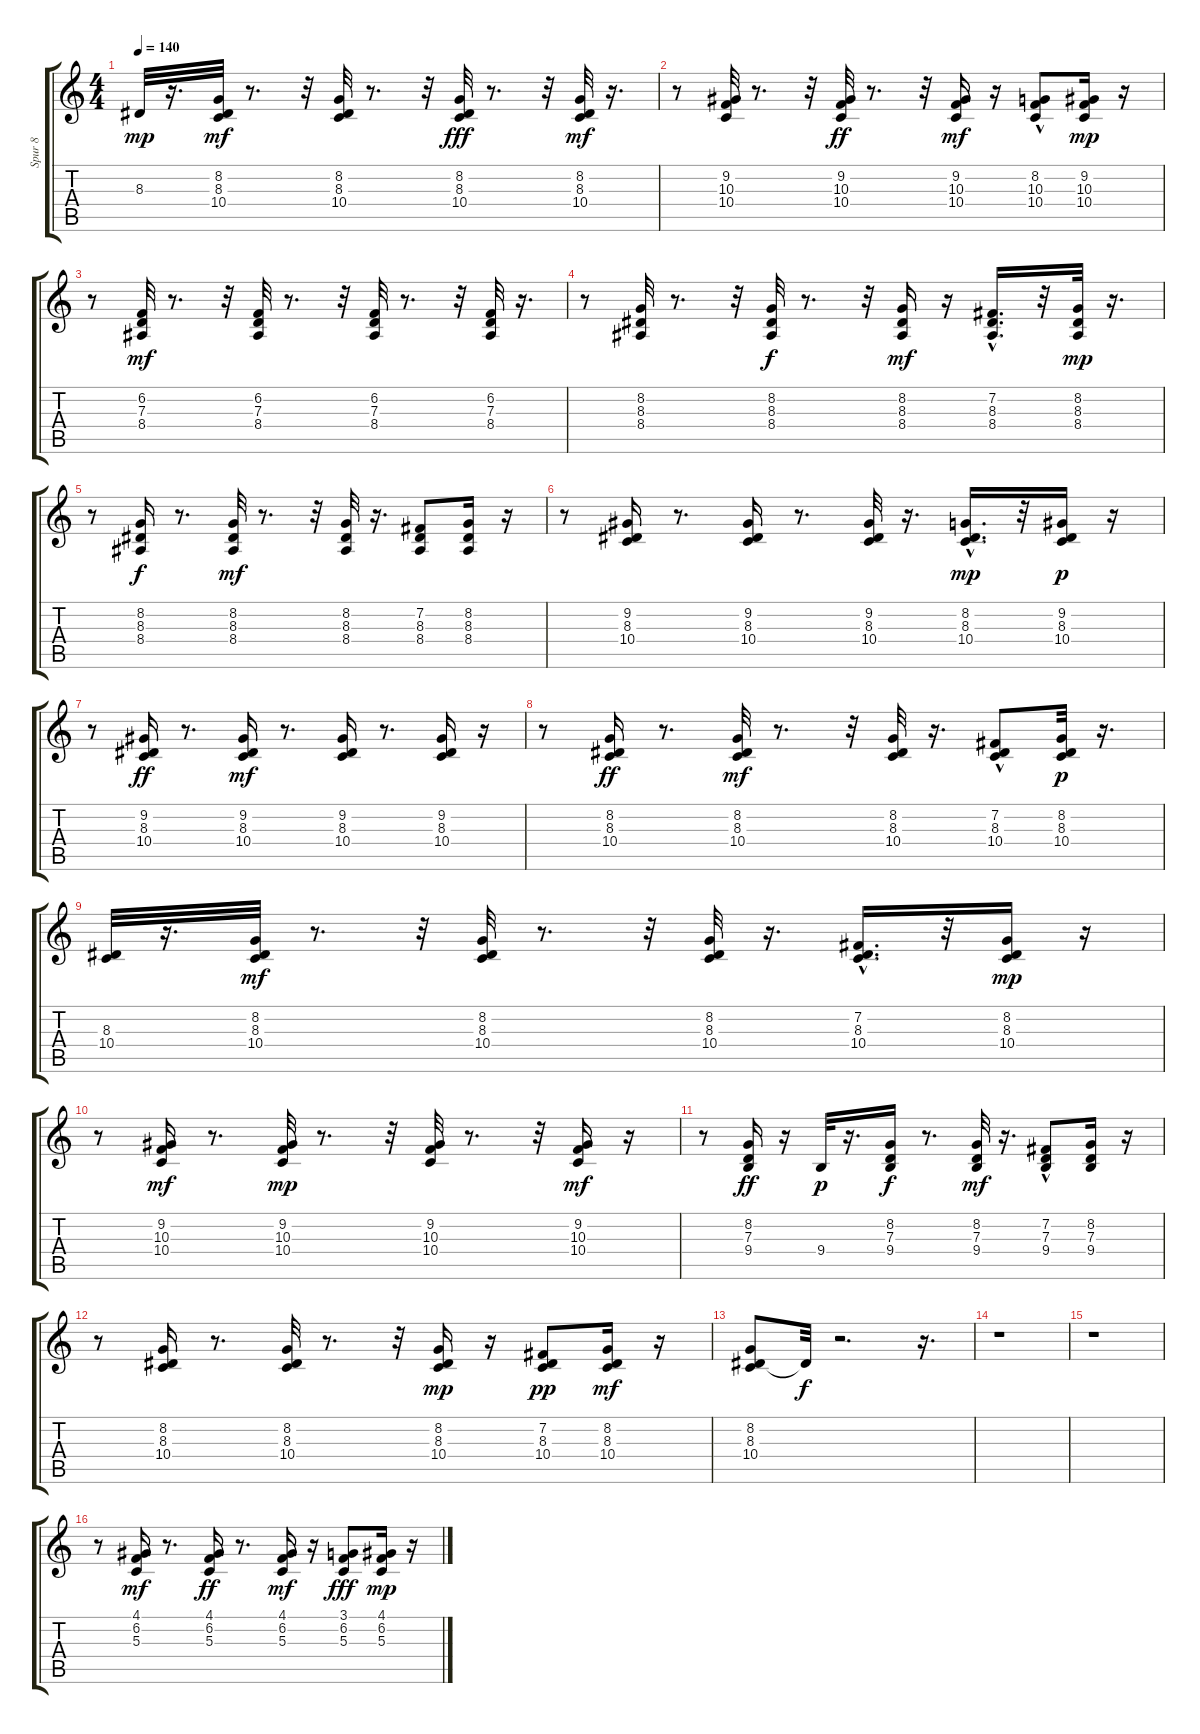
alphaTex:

\track ("Spur 8" "Spur 8") {instrument trombone}
\staff {score tabs}
\tuning (E4 B3 G3 D3 A2 E2) {hide}
\ts (4 4)
\tempo 140
\clef g2
\ks c
8.3.32{dy mp} r.16{d} (8.2 8.3 10.4).32{dy mf} r.8{d} r.32 (8.2 8.3 10.4).32 r.8{d} r.32 (8.2 8.3 10.4).32{dy fff} r.8{d} r.32 (8.2 8.3 10.4).32{dy mf} r.16{d} |
r.8 (9.2 10.3 10.4).32 r.8{d} r.32 (9.2 10.3 10.4).32{dy ff} r.8{d} r.32 (9.2 10.3 10.4).16{dy mf} r.16 (8.2 10.3 10.4{hac}).8 (9.2 10.3 10.4).16{dy mp} r.16 |
r.8 (6.2 7.3 8.4).32{dy mf} r.8{d} r.32 (6.2 7.3 8.4).32 r.8{d} r.32 (6.2 7.3 8.4).32 r.8{d} r.32 (6.2 7.3 8.4).32 r.16{d} |
r.8 (8.2 8.3 8.4).32 r.8{d} r.32 (8.2 8.3 8.4).32{dy f} r.8{d} r.32 (8.2 8.3 8.4).16{dy mf} r.16 (7.2{hac} 8.3 8.4).16{d} r.32 (8.2 8.3 8.4).32{dy mp} r.16{d} |
r.8 (8.2 8.3 8.4).16{dy f} r.8{d} (8.2 8.3 8.4).32{dy mf} r.8{d} r.32 (8.2 8.3 8.4).32 r.16{d} (7.2 8.3 8.4).8 (8.2 8.3 8.4).16 r.16 |
r.8 (9.2 8.3 10.4).16 r.8{d} (9.2 8.3 10.4).16 r.8{d} (9.2 8.3 10.4).32 r.16{d} (8.2{hac} 8.3{hac} 10.4).16{d dy mp} r.32 (9.2 8.3 10.4).16{dy p} r.16 |
r.8 (9.2 8.3 10.4).16{dy ff} r.8{d} (9.2 8.3 10.4).16{dy mf} r.8{d} (9.2 8.3 10.4).16 r.8{d} (9.2 8.3 10.4).16 r.16 |
r.8 (8.2 8.3 10.4).16{dy ff} r.8{d} (8.2 8.3 10.4).32{dy mf} r.8{d} r.32 (8.2 8.3 10.4).32 r.16{d} (7.2 8.3{hac} 10.4{hac}).8 (8.2 8.3 10.4).32{dy p} r.16{d} |
(8.3 10.4).32 r.16{d} (8.2 8.3 10.4).32{dy mf} r.8{d} r.32 (8.2 8.3 10.4).32 r.8{d} r.32 (8.2 8.3 10.4).32 r.16{d} (7.2{hac} 8.3{hac} 10.4{hac}).16{d} r.32 (8.2 8.3 10.4).16{dy mp} r.16 |
r.8 (9.2 10.3 10.4).16{dy mf} r.8{d} (9.2 10.3 10.4).32{dy mp} r.8{d} r.32 (9.2 10.3 10.4).32 r.8{d} r.32 (9.2 10.3 10.4).16{dy mf} r.16 |
r.8 (8.2 7.3 9.4).16{dy ff} r.16 9.4.32{dy p} r.16{d} (8.2 7.3 9.4).16{dy f} r.8{d} (8.2 7.3 9.4).32{dy mf} r.16{d} (7.2 7.3 9.4{hac}).8 (8.2 7.3 9.4).16 r.16 |
r.8 (8.2 8.3 10.4).16 r.8{d} (8.2 8.3 10.4).32 r.8{d} r.32 (8.2 8.3 10.4).16{dy mp} r.16 (7.2 8.3 10.4).8{dy pp} (8.2 8.3 10.4).16{dy mf} r.16 |
(8.2 8.3 10.4).8 8.3{t}.32{dy f} r.2{d} r.16{d} |
r.1 |
r.1 |
r.8 (4.1 6.2 5.3).16{dy mf} r.8{d} (4.1 6.2 5.3).16{dy ff} r.8{d} (4.1 6.2 5.3).16{dy mf} r.16 (3.1 6.2 5.3).8{dy fff} (4.1 6.2 5.3).16{dy mp} r.16
